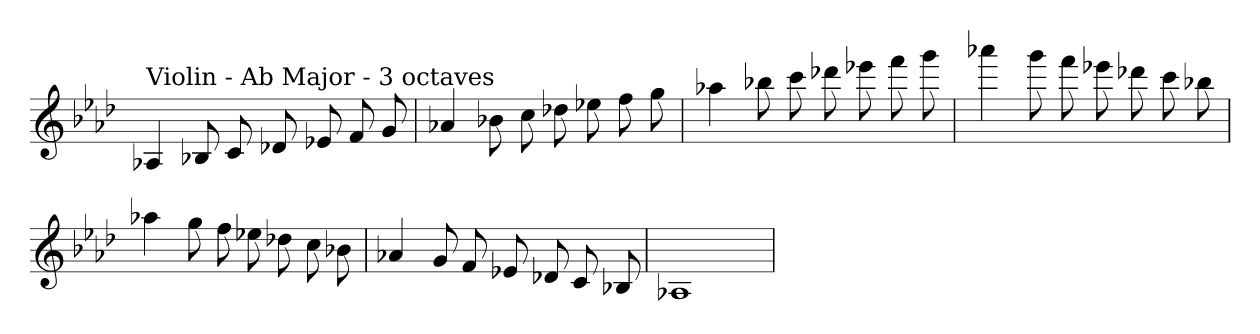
**kern
*part1
*staff1
*clefG2
*k[b-e-a-d-]
*A-:
=
!LO:TX:a:t=Violin - Ab Major - 3 octaves
4A-X
8B-X
8c
8d-X
8e-X
8f
8g
=
4a-X
8b-X
8cc
8dd-X
8ee-X
8ff
8gg
=
4aa-X
8bb-X
8ccc
8ddd-X
8eee-X
8fff
8ggg
=
4aaa-X
8ggg
8fff
8eee-X
8ddd-X
8ccc
8bb-X
=
4aa-X
8gg
8ff
8ee-X
8dd-X
8cc
8b-X
=
4a-X
8g
8f
8e-X
8d-X
8c
8B-X
=
1A-X
=
*-
